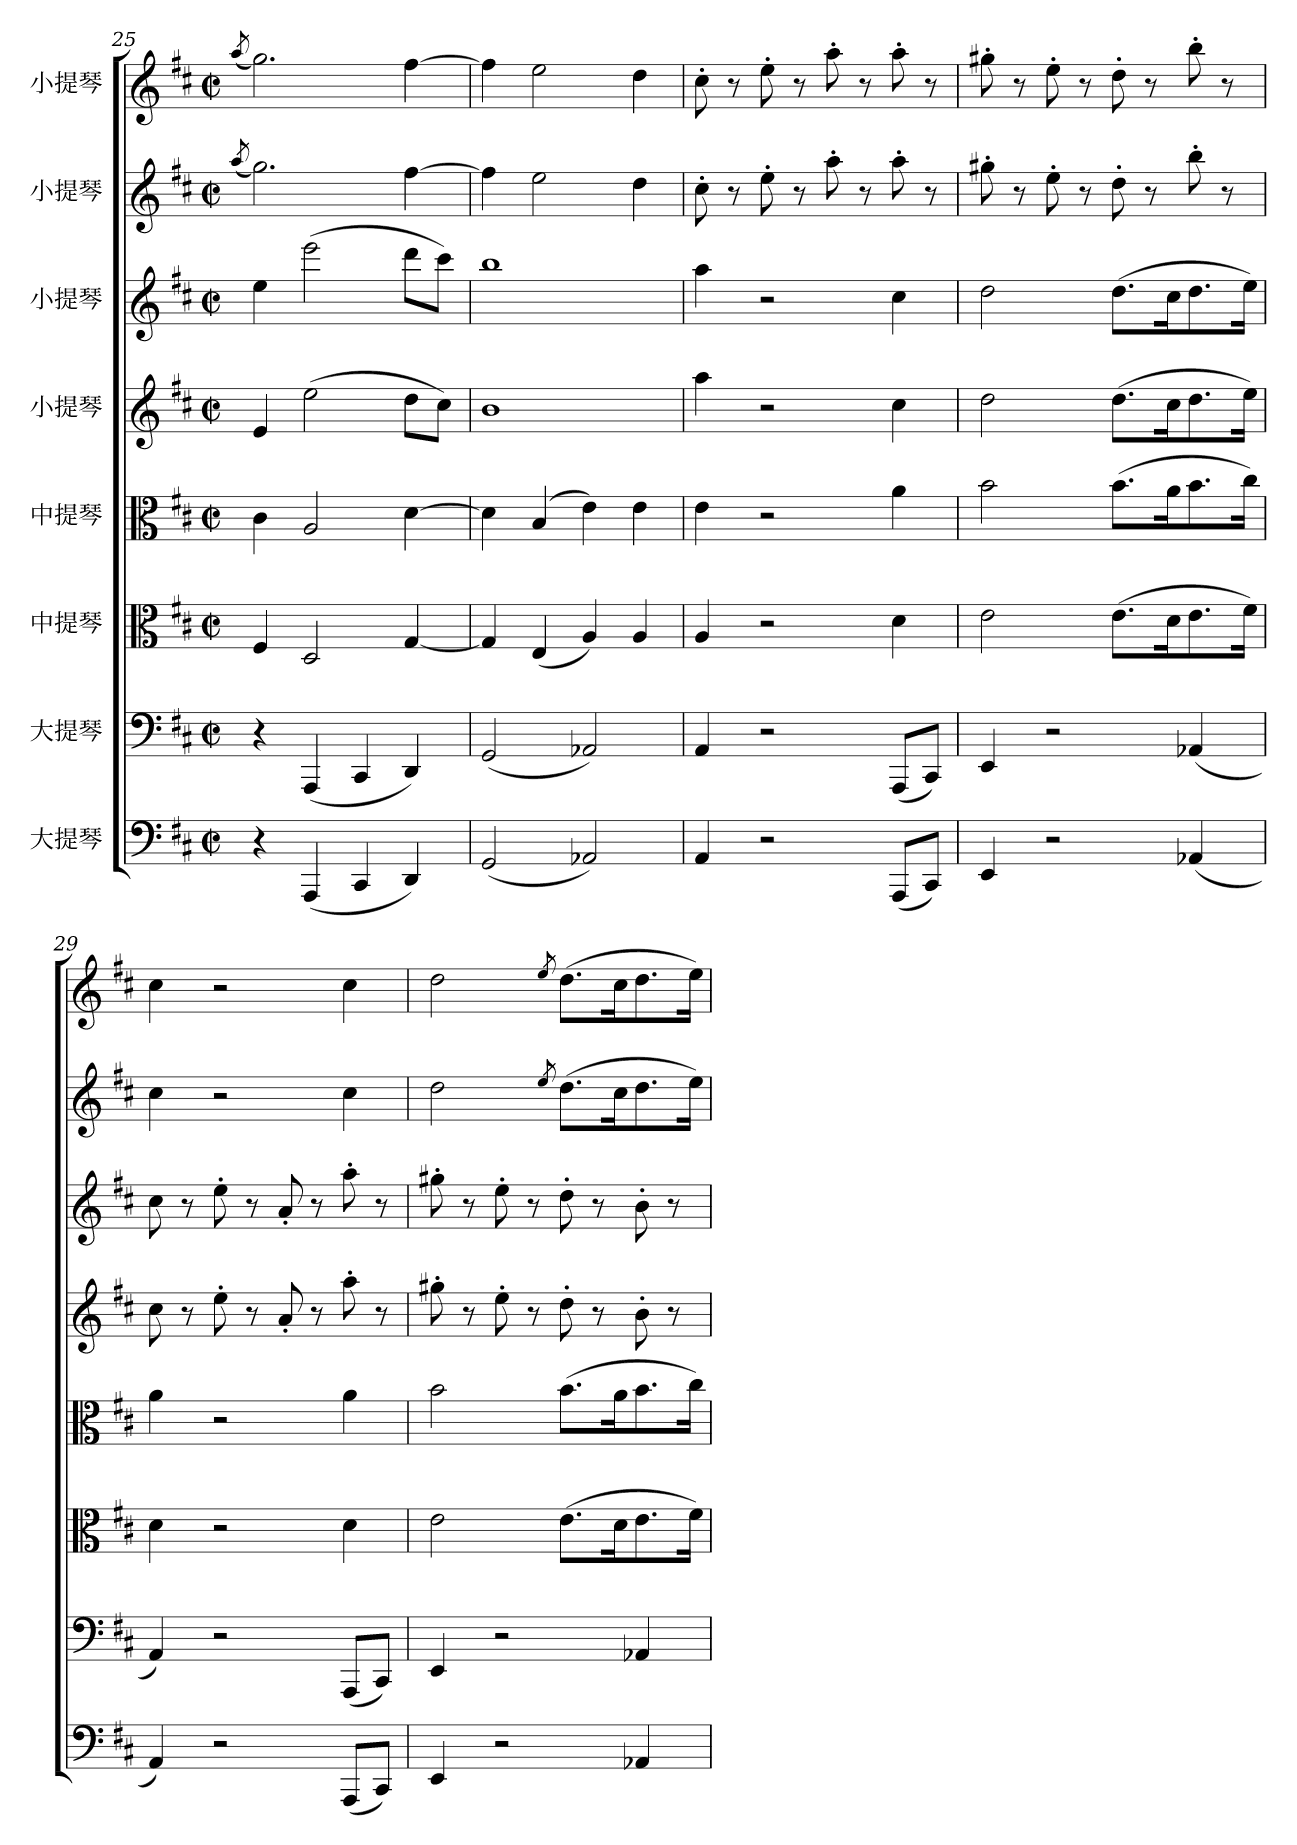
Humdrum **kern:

**kern	**kern	**kern	**kern	**kern	**kern	**kern	**kern
*part8	*part7	*part6	*part5	*part4	*part3	*part2	*part1
*staff8	*staff7	*staff6	*staff5	*staff4	*staff3	*staff2	*staff1
*I"大提琴	*I"大提琴	*I"中提琴	*I"中提琴	*I"小提琴	*I"小提琴	*I"小提琴	*I"小提琴
*clefF4	*clefF4	*clefC3	*clefC3	*clefG2	*clefG2	*clefG2	*clefG2
*k[f#c#]	*k[f#c#]	*k[f#c#]	*k[f#c#]	*k[f#c#]	*k[f#c#]	*k[f#c#]	*k[f#c#]
*M2/2	*M2/2	*M2/2	*M2/2	*M2/2	*M2/2	*M2/2	*M2/2
*met(c|)	*met(c|)	*met(c|)	*met(c|)	*met(c|)	*met(c|)	*met(c|)	*met(c|)
=25	=25	=25	=25	=25	=25	=25	=25
.	.	.	.	.	.	(<8qaa/	(<8qaa/
4r	4r	4F#/	4c#\	4e/	4ee\	2.gg\)	2.gg\)
(<4AAA/	(<4AAA/	2D/	2A/	(>2ee\	(>2eee\	.	.
4CC#/	4CC#/	.	.	.	.	.	.
4DD/)	4DD/)	[4G/	[4d\	8dd\L	8ddd\L	[4ff#\	[4ff#\
.	.	.	.	8cc#\J)	8ccc#\J)	.	.
=26	=26	=26	=26	=26	=26	=26	=26
(<2GG/	(<2GG/	4G/]	4d\]	1b	1bb	4ff#\]	4ff#\]
.	.	(<4E/	(>4B/	.	.	2ee\	2ee\
2AA-X/)	2AA-X/)	4A/)	4e\)	.	.	.	.
.	.	4A/	4e\	.	.	4dd\	4dd\
=27	=27	=27	=27	=27	=27	=27	=27
4AA/	4AA/	4A/	4e\	4aa\	4aa\	8cc#'\	8cc#'\
.	.	.	.	.	.	8r	8r
2r	2r	2r	2r	2r	2r	8ee'\	8ee'\
.	.	.	.	.	.	8r	8r
.	.	.	.	.	.	8aa'\	8aa'\
.	.	.	.	.	.	8r	8r
(<8AAA/L	(<8AAA/L	4d\	4a\	4cc#\	4cc#\	8aa'\	8aa'\
8CC#/J)	8CC#/J)	.	.	.	.	8r	8r
=28	=28	=28	=28	=28	=28	=28	=28
4EE/	4EE/	2e\	2b\	2dd\	2dd\	8gg#X'\	8gg#X'\
.	.	.	.	.	.	8r	8r
2r	2r	.	.	.	.	8ee'\	8ee'\
.	.	.	.	.	.	8r	8r
.	.	(>8.e\L	(>8.b\L	(>8.dd\L	(>8.dd\L	8dd'\	8dd'\
.	.	.	.	.	.	8r	8r
.	.	16d\K	16a\K	16cc#\K	16cc#\K	.	.
(<4AA-X/	(<4AA-X/	8.e\	8.b\	8.dd\	8.dd\	8bb'\	8bb'\
.	.	.	.	.	.	8r	8r
.	.	16f#\Jk)	16cc#\Jk)	16ee\Jk)	16ee\Jk)	.	.
=29	=29	=29	=29	=29	=29	=29	=29
4AA/)	4AA/)	4d\	4a\	8cc#\	8cc#\	4cc#\	4cc#\
.	.	.	.	8r	8r	.	.
2r	2r	2r	2r	8ee'\	8ee'\	2r	2r
.	.	.	.	8r	8r	.	.
.	.	.	.	8a'/	8a'/	.	.
.	.	.	.	8r	8r	.	.
(<8AAA/L	(<8AAA/L	4d\	4a\	8aa'\	8aa'\	4cc#\	4cc#\
8CC#/J)	8CC#/J)	.	.	8r	8r	.	.
=30	=30	=30	=30	=30	=30	=30	=30
4EE/	4EE/	2e\	2b\	8gg#X'\	8gg#X'\	2dd\	2dd\
.	.	.	.	8r	8r	.	.
2r	2r	.	.	8ee'\	8ee'\	.	.
.	.	.	.	8r	8r	.	.
.	.	.	.	.	.	8qee/	8qee/
.	.	(>8.e\L	(>8.b\L	8dd'\	8dd'\	(>8.dd\L	(>8.dd\L
.	.	.	.	8r	8r	.	.
.	.	16d\K	16a\K	.	.	16cc#\K	16cc#\K
4AA-X/	4AA-X/	8.e\	8.b\	8b'\	8b'\	8.dd\	8.dd\
.	.	.	.	8r	8r	.	.
.	.	16f#\Jk)	16cc#\Jk)	.	.	16ee\Jk)	16ee\Jk)
=	=	=	=	=	=	=	=
*-	*-	*-	*-	*-	*-	*-	*-
